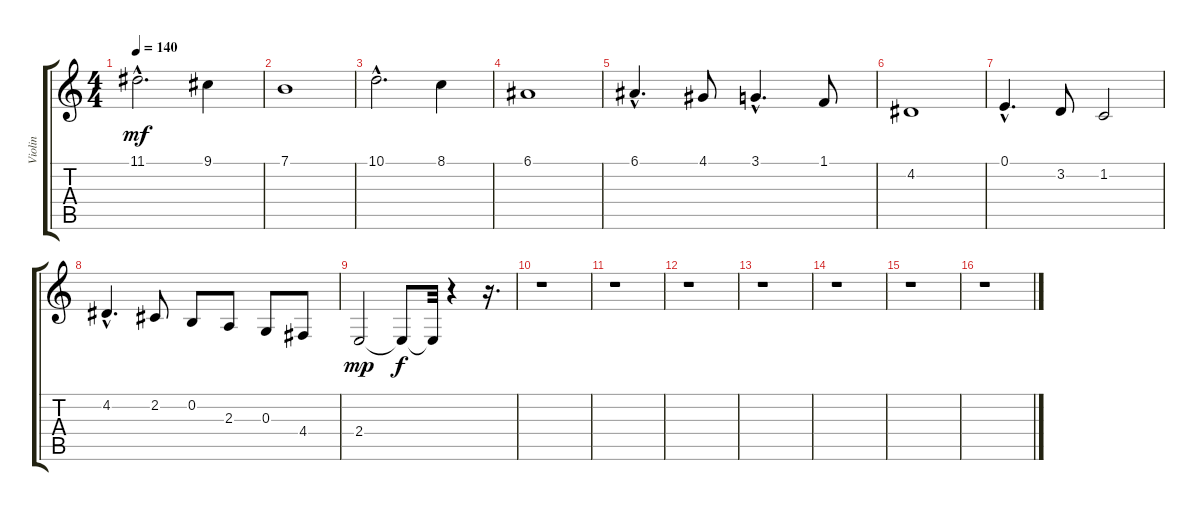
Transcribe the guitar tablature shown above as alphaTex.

\track ("Violin" "Violin") {instrument violin}
\staff {score tabs}
\tuning (E4 B3 G3 D3 A2 E2) {hide}
\ts (4 4)
\tempo 140
\clef g2
\ks c
11.1{hac}.2{d dy mf} 9.1.4 |
7.1.1 |
10.1{hac}.2{d} 8.1.4 |
6.1.1 |
6.1{hac}.4{d} 4.1.8 3.1{hac}.4{d} 1.1.8 |
4.2.1 |
0.1{hac}.4{d} 3.2.8 1.2.2 |
4.2{hac}.4{d} 2.2.8 0.2.8 2.3.8 0.3.8 4.4.8 |
2.4.2{dy mp} 2.4{t}.8{dy f} 2.4{t}.32 r.4 r.16{d} |
r.1 |
r.1 |
r.1 |
r.1 |
r.1 |
r.1 |
r.1
